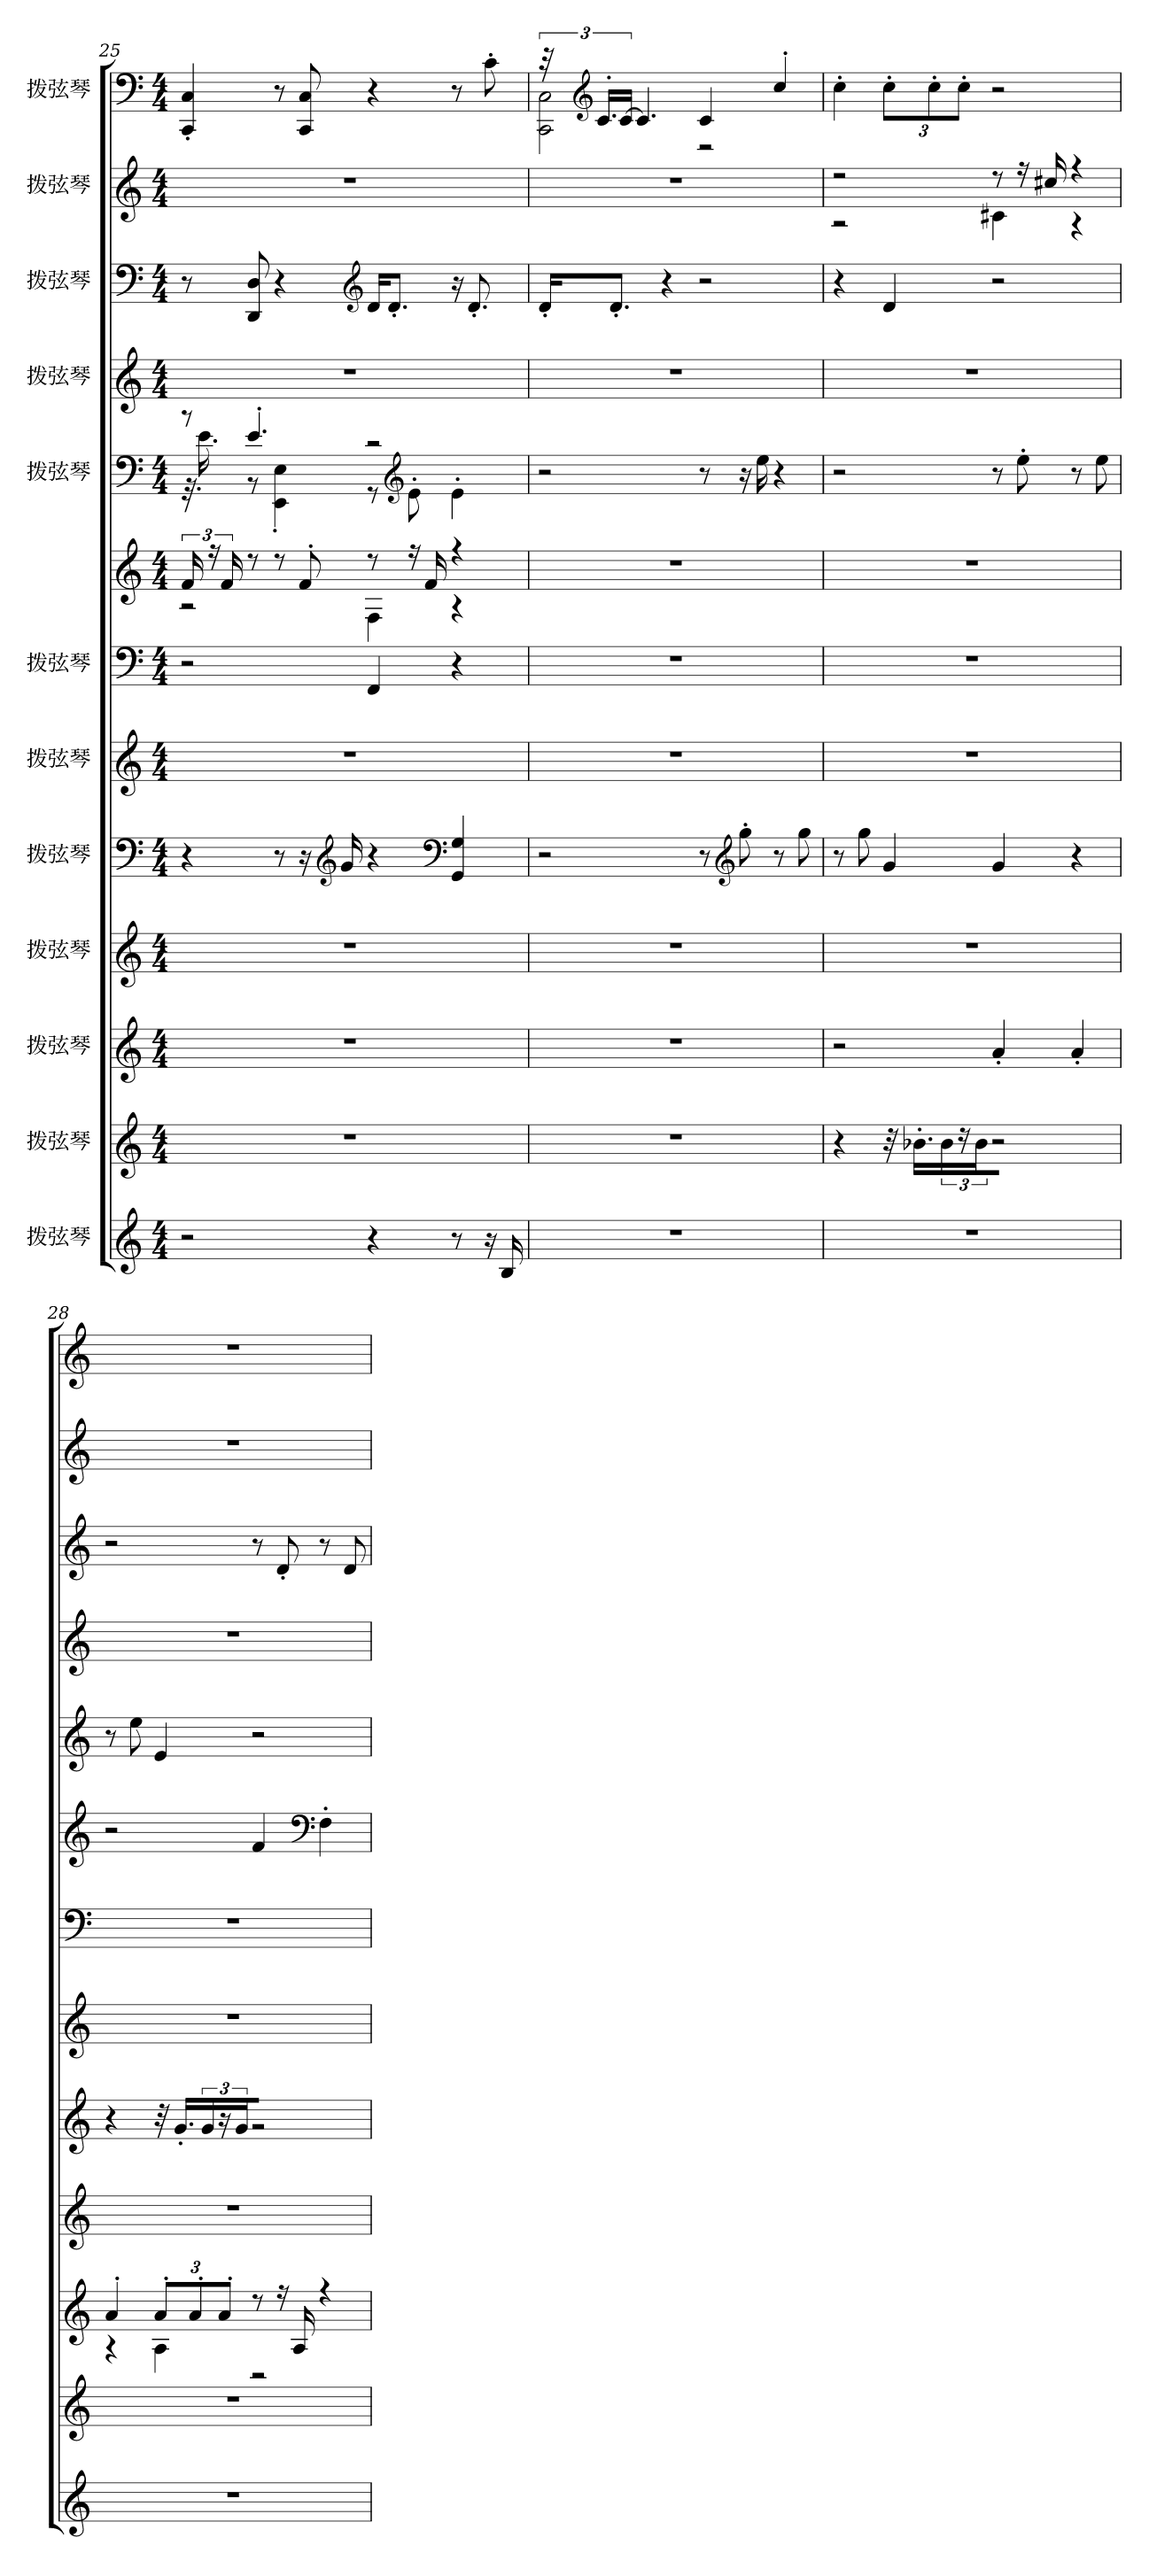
**kern	**kern	**kern	**kern	**kern	**kern	**kern	**kern	**kern	**kern	**kern	**kern	**kern
*part12	*part11	*part10	*part9	*part8	*part7	*part6	*part6	*part5	*part4	*part3	*part2	*part1
*staff13	*staff12	*staff11	*staff10	*staff9	*staff8	*staff7	*staff6	*staff5	*staff4	*staff3	*staff2	*staff1
*I"拨弦琴	*I"拨弦琴	*I"拨弦琴	*I"拨弦琴	*I"拨弦琴	*I"拨弦琴	*I"拨弦琴	*	*I"拨弦琴	*I"拨弦琴	*I"拨弦琴	*I"拨弦琴	*I"拨弦琴
*clefG2	*clefG2	*clefG2	*clefG2	*clefF4	*clefG2	*clefF4	*clefG2	*clefF4	*clefG2	*clefF4	*clefG2	*clefF4
*k[]	*k[]	*k[]	*k[]	*k[]	*k[]	*k[]	*k[]	*k[]	*k[]	*k[]	*k[]	*k[]
*M4/4	*M4/4	*M4/4	*M4/4	*M4/4	*M4/4	*M4/4	*M4/4	*M4/4	*M4/4	*M4/4	*M4/4	*M4/4
=25	=25	=25	=25	=25	=25	=25	=25	=25	=25	=25	=25	=25
*	*	*	*	*	*	*	*^	*^	*	*	*	*
2r	1r	1r	1r	4r	1r	2r	24f/	2r	8r	32r	1r	8r	1r	4CC/' 4C/'
.	.	.	.	.	.	.	.	.	.	16.e'\	.	.	.	.
.	.	.	.	.	.	.	24r	.	.	.	.	.	.	.
.	.	.	.	.	.	.	24f/	.	.	.	.	.	.	.
.	.	.	.	.	.	.	8r	.	4.e'/	8r	.	8DD/ 8D/	.	.
.	.	.	.	8r	.	.	8r	.	.	4EE\' 4E\'	.	4r	.	8r
.	.	.	.	16r	.	.	8f'/	.	.	.	.	.	.	8CC/ 8C/
*	*	*	*	*clefG2	*	*	*	*	*	*	*	*	*	*
.	.	.	.	16g/	.	.	.	.	.	.	.	.	.	.
*	*	*	*	*	*	*	*	*	*	*	*	*clefG2	*	*
4r	.	.	.	4r	.	4FF/	8r	4F\	2r	8r	.	16d/KL	.	4r
.	.	.	.	.	.	.	.	.	.	.	.	8.d'/J	.	.
*	*	*	*	*	*	*	*	*	*clefG2	*	*	*	*	*
.	.	.	.	.	.	.	16r	.	.	8e'\	.	.	.	.
.	.	.	.	.	.	.	16f/	.	.	.	.	.	.	.
*	*	*	*	*clefF4	*	*	*	*	*	*	*	*	*	*
8r	.	.	.	4GG/ 4G/	.	4r	4r	4r	.	4e'\	.	16r	.	8r
.	.	.	.	.	.	.	.	.	.	.	.	8.d'/	.	.
16r	.	.	.	.	.	.	.	.	.	.	.	.	.	8c'\
16B/	.	.	.	.	.	.	.	.	.	.	.	.	.	.
*	*	*	*	*	*	*	*v	*v	*	*	*	*	*	*
*	*	*	*	*	*	*	*	*v	*v	*	*	*	*
!!LO:PB:g=z
=26	=26	=26	=26	=26	=26	=26	=26	=26	=26	=26	=26	=26
*	*	*	*	*	*	*	*	*	*	*	*	*^
1r	1r	1r	1r	2r	1r	1r	1r	2r	1r	16d'/KL	1r	48r	2CC\ 2C\
*	*	*	*	*	*	*	*	*	*	*	*	*clefG2	*
.	.	.	.	.	.	.	.	.	.	.	.	24.c'/LL	.
.	.	.	.	.	.	.	.	.	.	8.d'/J	.	.	.
.	.	.	.	.	.	.	.	.	.	.	.	[24c/JJ	.
.	.	.	.	.	.	.	.	.	.	.	.	4.c/]	.
.	.	.	.	.	.	.	.	.	.	4r	.	.	.
.	.	.	.	8r	.	.	.	8r	.	2r	.	4c/	2r
*	*	*	*	*clefG2	*	*	*	*	*	*	*	*	*
.	.	.	.	8gg'\	.	.	.	16r	.	.	.	.	.
.	.	.	.	.	.	.	.	16ee\	.	.	.	.	.
.	.	.	.	8r	.	.	.	4r	.	.	.	4cc'/	.
.	.	.	.	8gg\	.	.	.	.	.	.	.	.	.
*	*	*	*	*	*	*	*	*	*	*	*	*v	*v
=27	=27	=27	=27	=27	=27	=27	=27	=27	=27	=27	=27	=27
*	*	*	*	*	*	*	*	*	*	*	*^	*
1r	4r	2r	1r	8r	1r	1r	1r	2r	1r	4r	2r	2r	4cc'\
.	.	.	.	8gg\	.	.	.	.	.	.	.	.	.
*	*	*	*	*	*	*	*	*	*	*	*	*	*Xbrackettup
.	32r	.	.	4g/	.	.	.	.	.	4d/	.	.	12cc'\L
.	16.b-X'\LL	.	.	.	.	.	.	.	.	.	.	.	.
.	.	.	.	.	.	.	.	.	.	.	.	.	12cc'\
.	24b-\JJ	.	.	.	.	.	.	.	.	.	.	.	.
.	24r	.	.	.	.	.	.	.	.	.	.	.	12cc'\J
.	24b-\	.	.	.	.	.	.	.	.	.	.	.	.
.	2r	4a'/	.	4g/	.	.	.	8r	.	2r	8r	4c#X\	2r
.	.	.	.	.	.	.	.	8ee'\	.	.	16r	.	.
.	.	.	.	.	.	.	.	.	.	.	16cc#X/	.	.
.	.	4a'/	.	4r	.	.	.	8r	.	.	4r	4r	.
.	.	.	.	.	.	.	.	8ee\	.	.	.	.	.
*	*	*	*	*	*	*	*	*	*	*	*v	*v	*
=28	=28	=28	=28	=28	=28	=28	=28	=28	=28	=28	=28	=28
*	*	*^	*	*	*	*	*	*	*	*	*	*
1r	1r	4a'/	4r	1r	4r	1r	1r	2r	8r	1r	2r	1r	1r
.	.	.	.	.	.	.	.	.	8ee\	.	.	.	.
*	*	*Xbrackettup	*	*	*	*	*	*	*	*	*	*	*
.	.	12a'/L	4A\	.	32r	.	.	.	4e/	.	.	.	.
.	.	.	.	.	16.g'/LL	.	.	.	.	.	.	.	.
.	.	12a'/	.	.	.	.	.	.	.	.	.	.	.
.	.	.	.	.	24g/JJ	.	.	.	.	.	.	.	.
.	.	12a'/J	.	.	24r	.	.	.	.	.	.	.	.
.	.	.	.	.	24g/	.	.	.	.	.	.	.	.
.	.	8r	2r	.	2r	.	.	4f/	2r	.	8r	.	.
.	.	16r	.	.	.	.	.	.	.	.	8d'/	.	.
.	.	16A/	.	.	.	.	.	.	.	.	.	.	.
*	*	*	*	*	*	*	*	*clefF4	*	*	*	*	*
.	.	4r	.	.	.	.	.	4F'\	.	.	8r	.	.
.	.	.	.	.	.	.	.	.	.	.	8d/	.	.
*	*	*v	*v	*	*	*	*	*	*	*	*	*	*
=	=	=	=	=	=	=	=	=	=	=	=	=
*-	*-	*-	*-	*-	*-	*-	*-	*-	*-	*-	*-	*-
